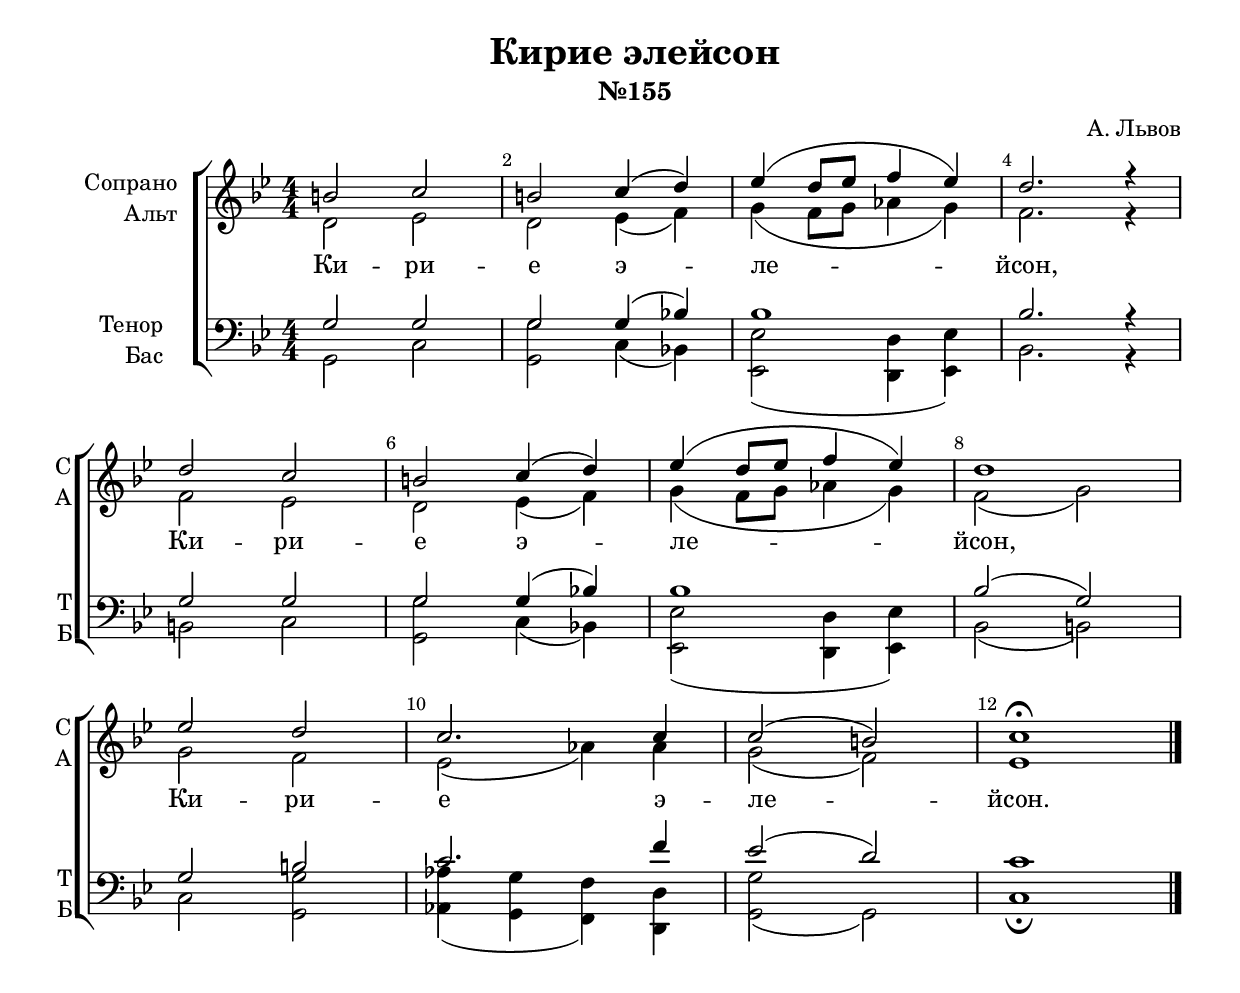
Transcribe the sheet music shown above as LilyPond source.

\version "2.18.2"

% закомментируйте строку ниже, чтобы получался pdf с навигацией
%#(ly:set-option 'point-and-click #f)
#(ly:set-option 'midi-extension "mid")
#(set-default-paper-size "a4")
%#(set-global-staff-size 18)

\header {
  title = "Кирие элейсон"
  subtitle = "№155"
  composer = "А. Львов"
  % Удалить строку версии LilyPond 
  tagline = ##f
}

abr = { \break }

global = {
  \key c \major
  \time 4/4
  \numericTimeSignature
}

sopvoice = \relative c'' {
  \global
  \dynamicUp
  \autoBeamOff
  \override Score.BarNumber.break-visibility = #end-of-line-invisible
  \set Score.barNumberVisibility = #(every-nth-bar-number-visible 2)
  cis2 d |
  cis d4( e) |
  f( e8[ f] g4 f) |
  e2. r4  \abr |
  e2 d |
  cis d4( e) |
  f( e8[ f] g4 f) |
  e1 \abr |
  f2 e |
  d2. d4 |
  d2( cis) |
  d1\fermata \bar "|."
}


altvoice = \relative c' {
  \global
  \dynamicUp
  \autoBeamOff
  e2 f |
  e f4( g) |
  a( g8[ a] bes4 a) |
  g2. r4 |
  g2 f |
  e f4( g) |
  a( g8[ a] bes!4 a) |
  g2( a) |
  a g |
  f( bes4) bes |
  a2( g) |
  f1
}


tenorvoice = \relative c' {
  \global
  \dynamicUp
  \autoBeamOff
  a2 a |
  a a4( c!) |
  c1 |
  c2. r4 |
  a2 a |
  a a4( c!) |
  c1 |
  c2( a) |
  a cis |
  d2. g4 |
  f2( e)
  d1
}


bassvoice = \relative c {
  \global
  \dynamicUp
  \autoBeamOff
  a2 d |
  <a a'> d4( c!) |
  <f f,>2( <e e,>4 <f f,>) |
  c2. r4 |
  cis2 d |
  <a a'> d4( c!) |
  <f f,>2( <e e,>4 <f f,>) |
  c2( cis) |
  d <a a'> |
  <bes bes'>4( <a a'> <g g'>) <e e'> |
  <a a'>2( a ) |
  d1\fermata
}

lyricscore = \lyricmode {
  Ки -- ри -- е э -- ле -- йсон, Ки -- ри -- е э -- ле -- йсон,
  Ки -- ри -- е э -- ле -- йсон.
}


\bookpart {
  \paper {
  top-margin = 15
  left-margin = 15
  right-margin = 10
  bottom-margin = 15
  indent = 20
  ragged-bottom = ##f
}
\score {
    \transpose d c {
    \new ChoirStaff <<
      \new Staff = "upstaff" \with {
        instrumentName = \markup { \right-column { "Сопрано" "Альт"  } }
        shortInstrumentName = \markup { \right-column { "С" "А"  } }
        midiInstrument = "voice oohs"
      } <<
        \new Voice = "soprano" { \voiceOne \sopvoice }
        \new Voice  = "alto" { \voiceTwo \altvoice }
      >> 
      
      \new Lyrics \lyricsto "soprano" { \lyricscore }
  
      \new Staff = "downstaff" \with {
        instrumentName = \markup { \right-column { "Тенор" "Бас" } }
        shortInstrumentName = \markup { \right-column { "Т" "Б" } }
        midiInstrument = "voice oohs"
      } <<
        \new Voice = "tenor" { \voiceOne \clef bass \tenorvoice }
        \new Voice = "bass" { \voiceTwo \bassvoice }
      >>
    >>
      }  % transposeµ
  \layout { 
    \context {
      \Score
    }
    \context {
      \Staff
    }
  %Metronome_mark_engraver
  }
  \midi {
    \tempo 4=90
  }
}
}
